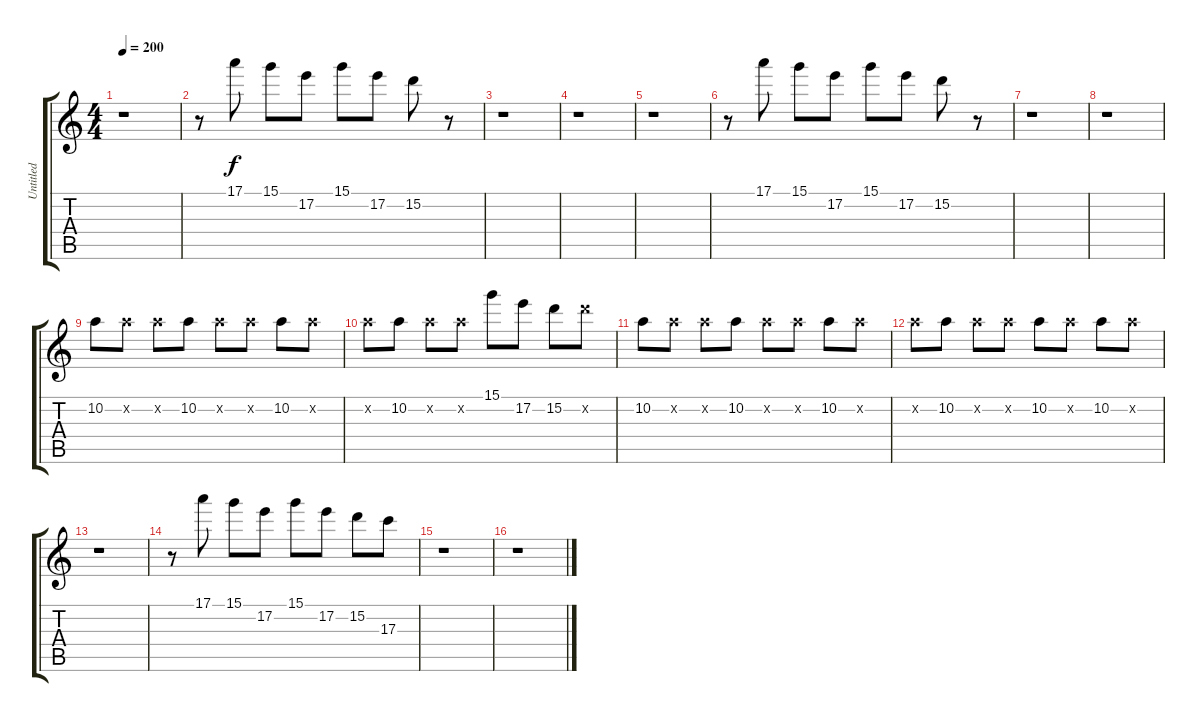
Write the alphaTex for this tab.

\track ("Untitled" "Untitled") {instrument distortionguitar}
\staff {score tabs}
\tuning (E4 B3 G3 D3 A2 E2) {hide}
\ts (4 4)
\tempo 200
\clef g2
\ks c
r.1{dy f} |
r.8 17.1.8 15.1.8 17.2.8 15.1.8 17.2.8 15.2.8 r.8 |
r.1 |
r.1 |
r.1 |
r.8 17.1.8 15.1.8 17.2.8 15.1.8 17.2.8 15.2.8 r.8 |
r.1 |
r.1 |
10.2.8 10.2{x}.8 10.2{x}.8 10.2.8 10.2{x}.8 10.2{x}.8 10.2.8 10.2{x}.8 |
10.2{x}.8 10.2.8 10.2{x}.8 10.2{x}.8 15.1.8 17.2.8 15.2.8 15.2{x}.8 |
10.2.8 10.2{x}.8 10.2{x}.8 10.2.8 10.2{x}.8 10.2{x}.8 10.2.8 10.2{x}.8 |
10.2{x}.8 10.2.8 10.2{x}.8 10.2{x}.8 10.2.8 10.2{x}.8 10.2.8 10.2{x}.8 |
r.1 |
r.8 17.1.8 15.1.8 17.2.8 15.1.8 17.2.8 15.2.8 17.3.8 |
r.1 |
r.1
